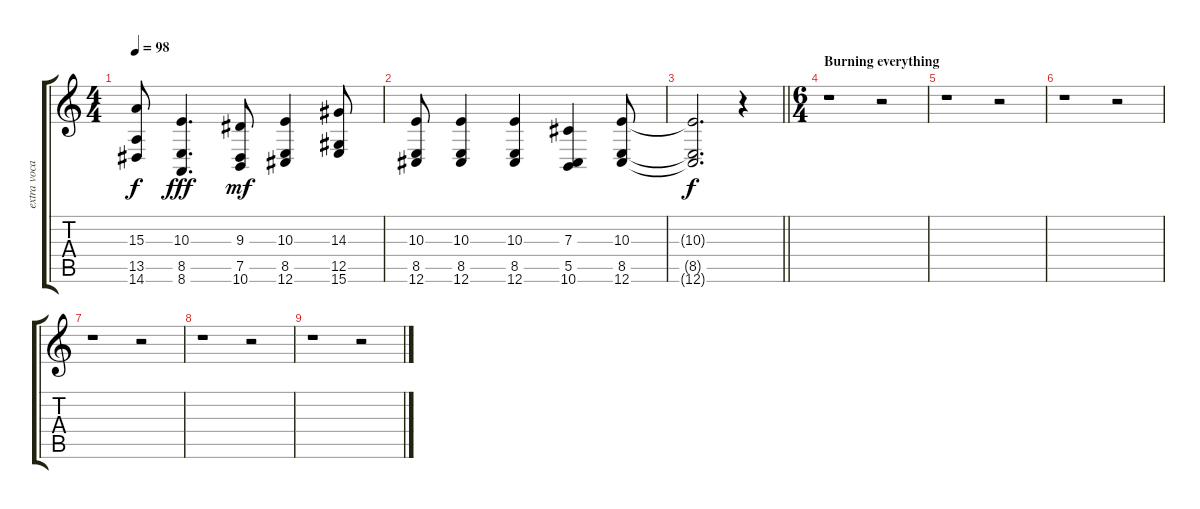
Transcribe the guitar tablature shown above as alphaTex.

\track ("extra vocals" "extra voca") {instrument oboe}
\staff {score tabs}
\tuning (Eb4 Bb3 Gb3 Db3 Ab2 Db2) {hide}
\ts (4 4)
\tempo 98
\clef g2
\ks c
(15.3{t} 13.5{t} 14.6{t}).8{dy f} (10.3 8.5 8.6).4{d dy fff} (9.3 7.5 10.6).8{dy mf} (10.3 8.5 12.6).4 (14.3 12.5 15.6).8 |
(10.3 8.5 12.6).8 (10.3 8.5 12.6).4 (10.3 8.5 12.6).4 (7.3 5.5 10.6).4 (10.3 8.5 12.6).8 |
\barLineRight lightlight
(10.3{t} 8.5{t} 12.6{t}).2{d dy f} r.4 |
\ts (6 4)
\section ("" "Burning everything")
r.1 r.2 |
r.1 r.2 |
r.1 r.2 |
r.1 r.2 |
r.1 r.2 |
r.1 r.2
